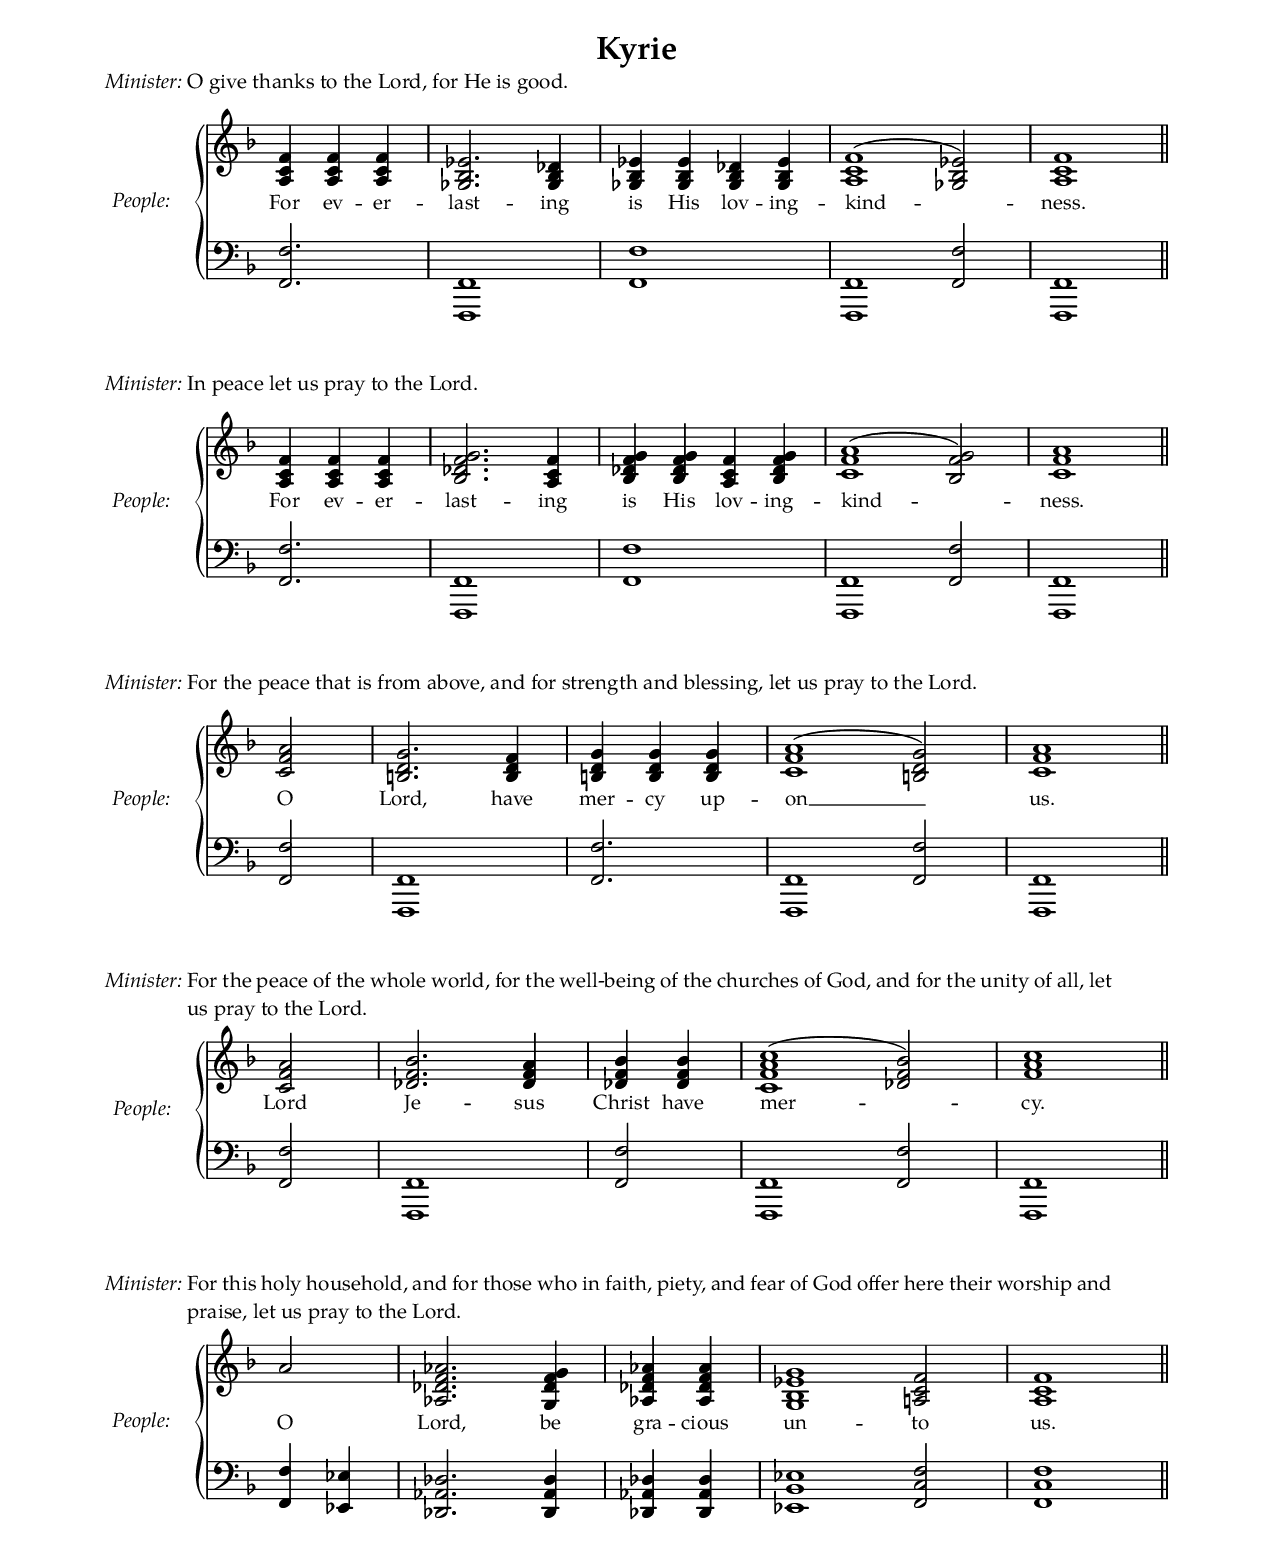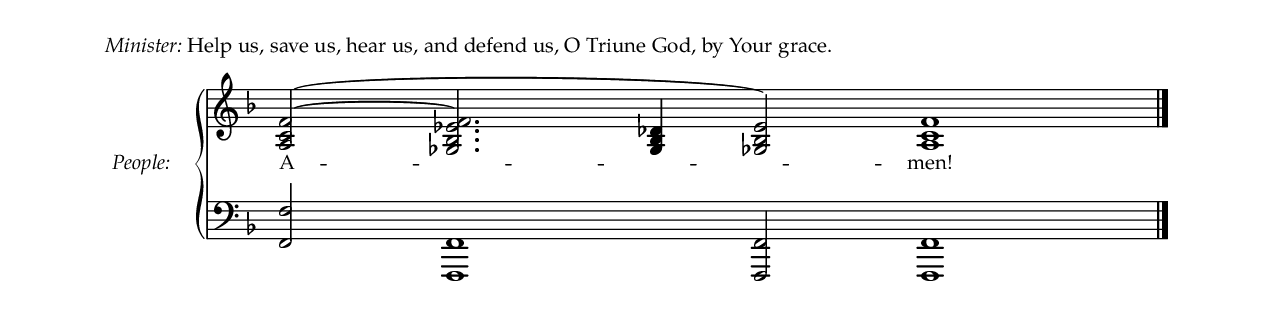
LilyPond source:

\version "2.12.3"

Title = "Kyrie"

\include "header.ly"
%\header { composer = "J. B. Jordan" }

\paper { ragged-right = ##f }

global = {
	\override Staff.TimeSignature #'stencil = ##f
	\key f \major
	\override Rest #'direction = #'0
	\override MultiMeasureRest #'staff-position = #0
	\override Score.MetronomeMark #'stencil = ##f
	\override Staff.TimeSignature #'style = #'()
	#(set-accidental-style 'piano)
  	\override Staff.TimeSignature #'transparent = ##t
	\override Staff.BarLine #'allow-span-bar = ##f
	\tempo 4 = 120
}

KyrieOneTwo = \lyricmode
{
	For ev -- er -- last -- ing is His lov -- ing -- kind  -- ness.
}


KyrieThree = \lyricmode
{
        O Lord, have mer -- cy up -- on __ us.
}

KyrieFour = \lyricmode
{
        Lord Je -- sus Christ have mer -- cy.
}

KyrieFive = \lyricmode
{
        O Lord, be gra -- cious un -- to us.
}

KyrieSix = \lyricmode
{
        A -- men!
}


OneUp = {	\time 3/4 <a c' f'>4 <a c' f'> <a c' f'>
		\time 4/4 <ges bes ees'>2. <ges bes des'>4
		<ges bes ees'> <ges bes ees'> <ges bes des'> <ges bes ees'>
		\time 6/4 <a c' f'>1 (<ges bes ees'>2)
		\time 4/4 <a c' f'>1 \bar "||" }
OneDown = {	<f, f>2. <f,, f,>1 <f, f> <f,, f,> <f, f>2 <f,, f,>1 }

TwoUp = {	\time 3/4 <a c' f'>4 <a c' f'> <a c' f'>
		\time 4/4 <bes des' f' g'>2. <a c' f'>4
		<bes des' f' g'>4 <bes des' f' g'> <a c' f'> <bes des' f' g'>
		\time 6/4 <c' f' a'>1 (<bes f' g'>2)
		\time 4/4 <c' f' a'>1 \bar "||" }
TwoDown = {	<f, f>2. <f,, f,>1 <f, f> <f,, f,> <f, f>2 <f,, f,>1 }

ThreeUp = {	\time 2/4 <c' f' a'>2
		\time 4/4 <b d' g'>2. <b d' f'>4
		\time 3/4 <b d' g'> <b d' g'> <b d' g'>
		\time 6/4 <c' f' a'>1 (<b d' g'>2)
		\time 4/4 <c' f' a'>1 \bar "||" }
ThreeDown = {	<f, f>2 <f,, f,>1 <f, f>2. <f,, f,>1 <f, f>2 <f,, f,>1 }

FourUp = {	\time 2/4 <c' f' a'>2
		\time 4/4 <des' f' bes'>2. <des' f' a'>4
		\time 2/4 <des' f' bes'> <des' f' bes'>
		\time 6/4 <c' f' a' c''>1 (<des' f' bes'>2)
		\time 4/4 <f' a' c''>1 \bar "||" }
FourDown = {	<f, f>2 <f,, f,>1 <f, f>2 <f,, f,>1 <f, f>2 <f,, f,>1 }

FiveUp = {	\time 2/4 a'2
		\time 4/4 <aes des' f' aes'>2. <g des' f' g'>4
		\time 2/4 <aes des' f' aes'> <aes des' f' aes'>
		\time 6/4 <g bes ees' g'>1 <a c' f'>2
		\time 4/4 <a c' f'>1 \bar "||" }
FiveDown = {	<f, f>4 <ees, ees> <des, aes, des>2. <des, aes, des>4 <des, aes, des> <des, aes, des> <ees bes, ees,>1 <f, c f>2 <f, c f>1 }

SixUp = {	\time 12/4 <a c' f'>2~ (<ges bes ees' f'>2. <ges bes des'>4 <ges! bes ees'>2) <a c' f'>1  \bar "|." }
SixDown = {	<f, f>2 <f,, f,>1 <f,, f,>2 <f,, f,>1 }

    %\book {

\markup { \line { \italic "Minister:" \column { \override #'(line-width . 100) \justify-string #"O give thanks to the Lord, for He is good." }}}

\score { \new PianoStaff << \set PianoStaff.instrumentName = \markup { \italic "People:" }
   \new Staff = upper { \new Voice = "sopranos" \voiceOne \global \OneUp }
	\new Lyrics \lyricsto "sopranos" \KyrieOneTwo
   \new Staff = lower { \clef bass \voiceThree \global \OneDown } >>
	\midi {}
	\layout { 
		indent = 0.68\in
		\context { \Lyrics 
				\override VerticalAxisGroup #'minimum-Y-extent = #'(0 . 0)
				\override LyricText #'font-size = #0 }
		\context { \PianoStaff \accepts "Lyrics" }
       		
	}
}


\markup { \line { \italic "Minister:" \column { \justify-string #"In peace let us pray to the Lord." }}}


\score { \new PianoStaff << \set PianoStaff.instrumentName = \markup { \italic "People:" }
   \new Staff = upper { \new Voice = "sopranos" \voiceOne \global \TwoUp }
	\new Lyrics \lyricsto "sopranos" \KyrieOneTwo
   \new Staff = lower { \clef bass \voiceThree \global \TwoDown } >>
	\midi {}
	\layout { 
		indent = 0.68\in
		\context { \Lyrics 
				\override VerticalAxisGroup #'minimum-Y-extent = #'(0 . 0)
				\override LyricText #'font-size = #0 }
		\context { \PianoStaff \accepts "Lyrics" }
       		
	}
}


	\markup {
		\line { \italic "Minister:"
			\column { \override #'(line-width . 100) \justify-string #"For the peace that is from above, and for strength and blessing, let us pray to the Lord."
     		 		}
    			}
 		}

\score { \new PianoStaff << \set PianoStaff.instrumentName = \markup { \italic "People:" }
   \new Staff = upper { \new Voice = "sopranos" \voiceOne \global \ThreeUp }
	\new Lyrics \lyricsto "sopranos" \KyrieThree
   \new Staff = lower { \clef bass \voiceThree \global \ThreeDown } >>
	\midi {}
	\layout { 
		indent = 0.68\in
		\context { \Lyrics 
				\override VerticalAxisGroup #'minimum-Y-extent = #'(0 . 0)
				\override LyricText #'font-size = #0 }
		\context { \PianoStaff \accepts "Lyrics" }
       		
	}
}

	\markup {
		\line { \italic "Minister:"
			\column { \override #'(line-width . 100) \justify-string #"For the peace of the whole world, for the well-being of the churches of God, and for the unity of all, let us pray to the Lord."
     		 		}
    			}

		} 


\score { \new PianoStaff << \set PianoStaff.instrumentName = \markup { \italic "People:" }
   \new Staff = upper { \new Voice = "sopranos" \voiceOne \global \FourUp }
	\new Lyrics \lyricsto "sopranos" \KyrieFour
   \new Staff = lower { \clef bass \voiceThree \global \FourDown } >>
	\midi {}
	\layout { 
		indent = 0.68\in
		\context { \Lyrics 
				\override VerticalAxisGroup #'minimum-Y-extent = #'(0 . 0)
				\override LyricText #'font-size = #0 }
		\context { \PianoStaff \accepts "Lyrics" }
       		
	}
}


	\markup {
		\line { \italic "Minister:"
			\column { \override #'(line-width . 100) \justify-string #"For this holy household, and for those who in faith, piety, and fear of God offer here their worship and praise, let us pray to the Lord."
     		 		}
    			}

		} 


\score { \new PianoStaff << \set PianoStaff.instrumentName = \markup { \italic "People:" }
   \new Staff = upper { \new Voice = "sopranos" \voiceOne \global \FiveUp }
	\new Lyrics \lyricsto "sopranos" \KyrieFive
   \new Staff = lower { \clef bass \voiceThree \global \FiveDown } >>
	\midi {}
	\layout { 
		indent = 0.68\in
		\context { \Lyrics 
				\override VerticalAxisGroup #'minimum-Y-extent = #'(0 . 0)
				\override LyricText #'font-size = #0 }
		\context { \PianoStaff \accepts "Lyrics" }
       		
	}
}



	\markup {
		\line { \italic "Minister:"
			\column { \override #'(line-width . 100) \justify-string #"Help us, save us, hear us, and defend us, O Triune God, by Your grace."
     		 		}
    			}

		} 


\score { \new PianoStaff << \set PianoStaff.instrumentName = \markup { \italic "People:" }
   \new Staff = upper { \new Voice = "sopranos" \voiceOne \global \SixUp }
	\new Lyrics \lyricsto "sopranos" \KyrieSix
   \new Staff = lower { \clef bass \voiceThree \global \SixDown } >>
	\midi {}
	\layout { 
		indent = 0.68\in
		\context { \Lyrics 
				\override VerticalAxisGroup #'minimum-Y-extent = #'(0 . 0)
				\override LyricText #'font-size = #0 }
		\context { \PianoStaff \accepts "Lyrics" }
       		
	}
}



%}
